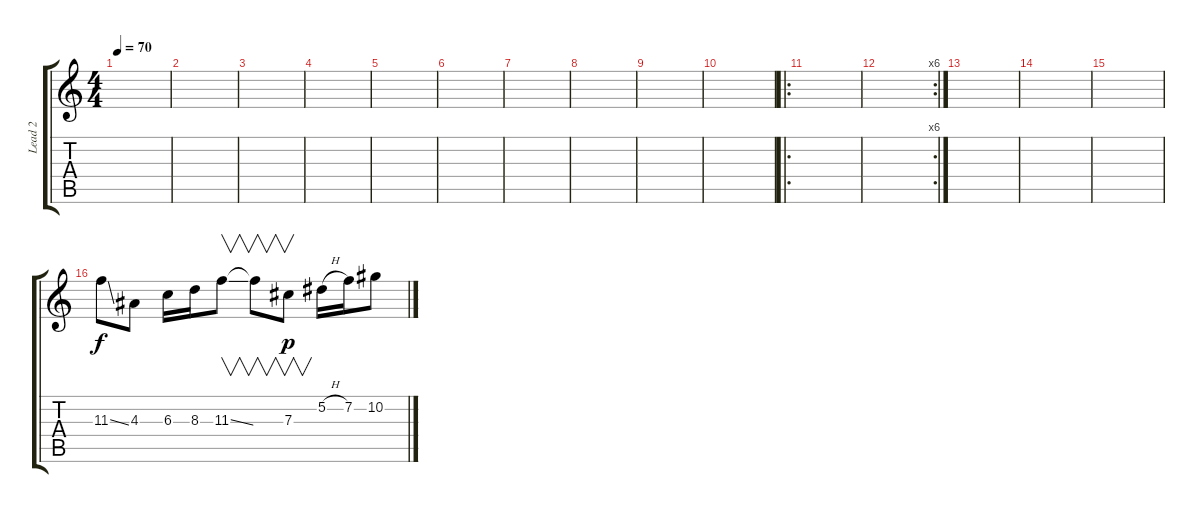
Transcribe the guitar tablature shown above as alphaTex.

\track ("Lead 2" "Lead 2") {instrument electricguitarjazz}
\staff {score tabs}
\tuning (Eb4 Bb3 Gb3 Db3 Ab2 Eb2) {hide}
\ts (4 4)
\tempo 70
\clef g2
\ks c
|
|
|
|
|
|
|
|
|
|
\ro
|
\rc 6
|
|
|
|
11.3{ss}.8 4.3.8 6.3.16 8.3.16 11.3{ss}.8{v} 11.3{t}.8{v} 7.3.8{v dy p} 5.2{h}.16 7.2.16 10.2{ss}.8
